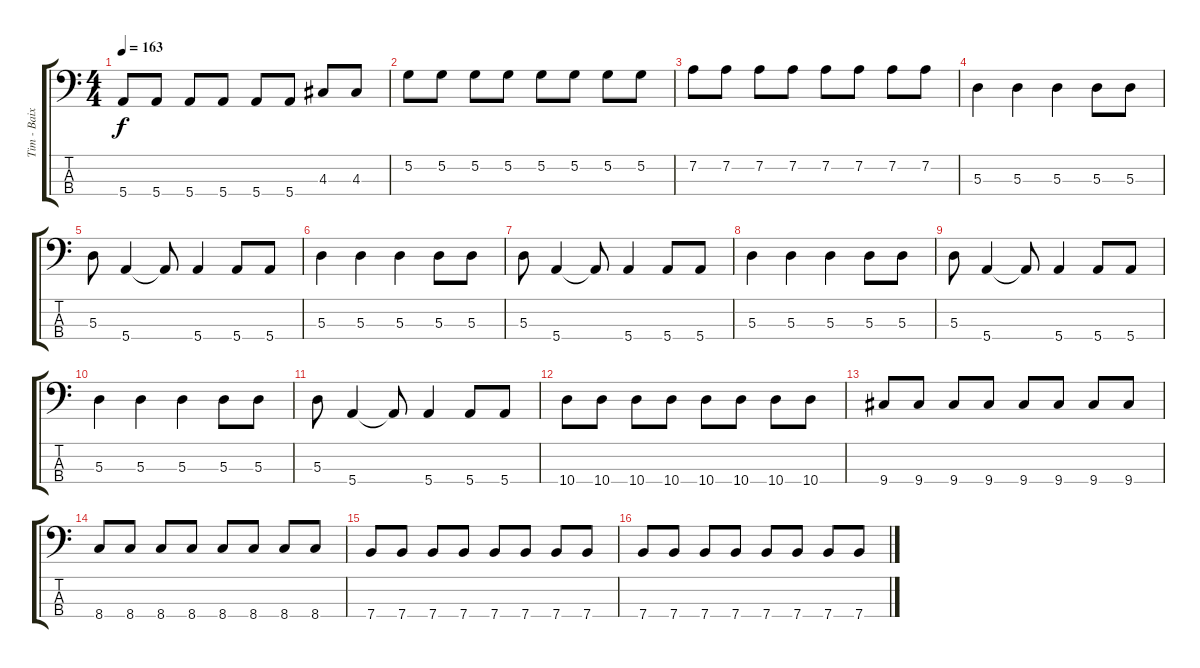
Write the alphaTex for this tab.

\track ("Tim - Baixo" "Tim - Baix") {instrument electricbasspick}
\staff {score tabs}
\tuning (G2 D2 A1 E1) {hide}
\ts (4 4)
\tempo 163
\clef f4
\ks c
5.4.8{dy f} 5.4.8 5.4.8 5.4.8 5.4.8 5.4.8 4.3.8 4.3.8 |
5.2.8 5.2.8 5.2.8 5.2.8 5.2.8 5.2.8 5.2.8 5.2.8 |
7.2.8 7.2.8 7.2.8 7.2.8 7.2.8 7.2.8 7.2.8 7.2.8 |
5.3.4 5.3.4 5.3.4 5.3.8 5.3.8 |
5.3.8 5.4.4 5.4{t}.8 5.4.4 5.4.8 5.4.8 |
5.3.4 5.3.4 5.3.4 5.3.8 5.3.8 |
5.3.8 5.4.4 5.4{t}.8 5.4.4 5.4.8 5.4.8 |
5.3.4 5.3.4 5.3.4 5.3.8 5.3.8 |
5.3.8 5.4.4 5.4{t}.8 5.4.4 5.4.8 5.4.8 |
5.3.4 5.3.4 5.3.4 5.3.8 5.3.8 |
5.3.8 5.4.4 5.4{t}.8 5.4.4 5.4.8 5.4.8 |
10.4.8 10.4.8 10.4.8 10.4.8 10.4.8 10.4.8 10.4.8 10.4.8 |
9.4.8 9.4.8 9.4.8 9.4.8 9.4.8 9.4.8 9.4.8 9.4.8 |
8.4.8 8.4.8 8.4.8 8.4.8 8.4.8 8.4.8 8.4.8 8.4.8 |
7.4.8 7.4.8 7.4.8 7.4.8 7.4.8 7.4.8 7.4.8 7.4.8 |
7.4.8 7.4.8 7.4.8 7.4.8 7.4.8 7.4.8 7.4.8 7.4.8
